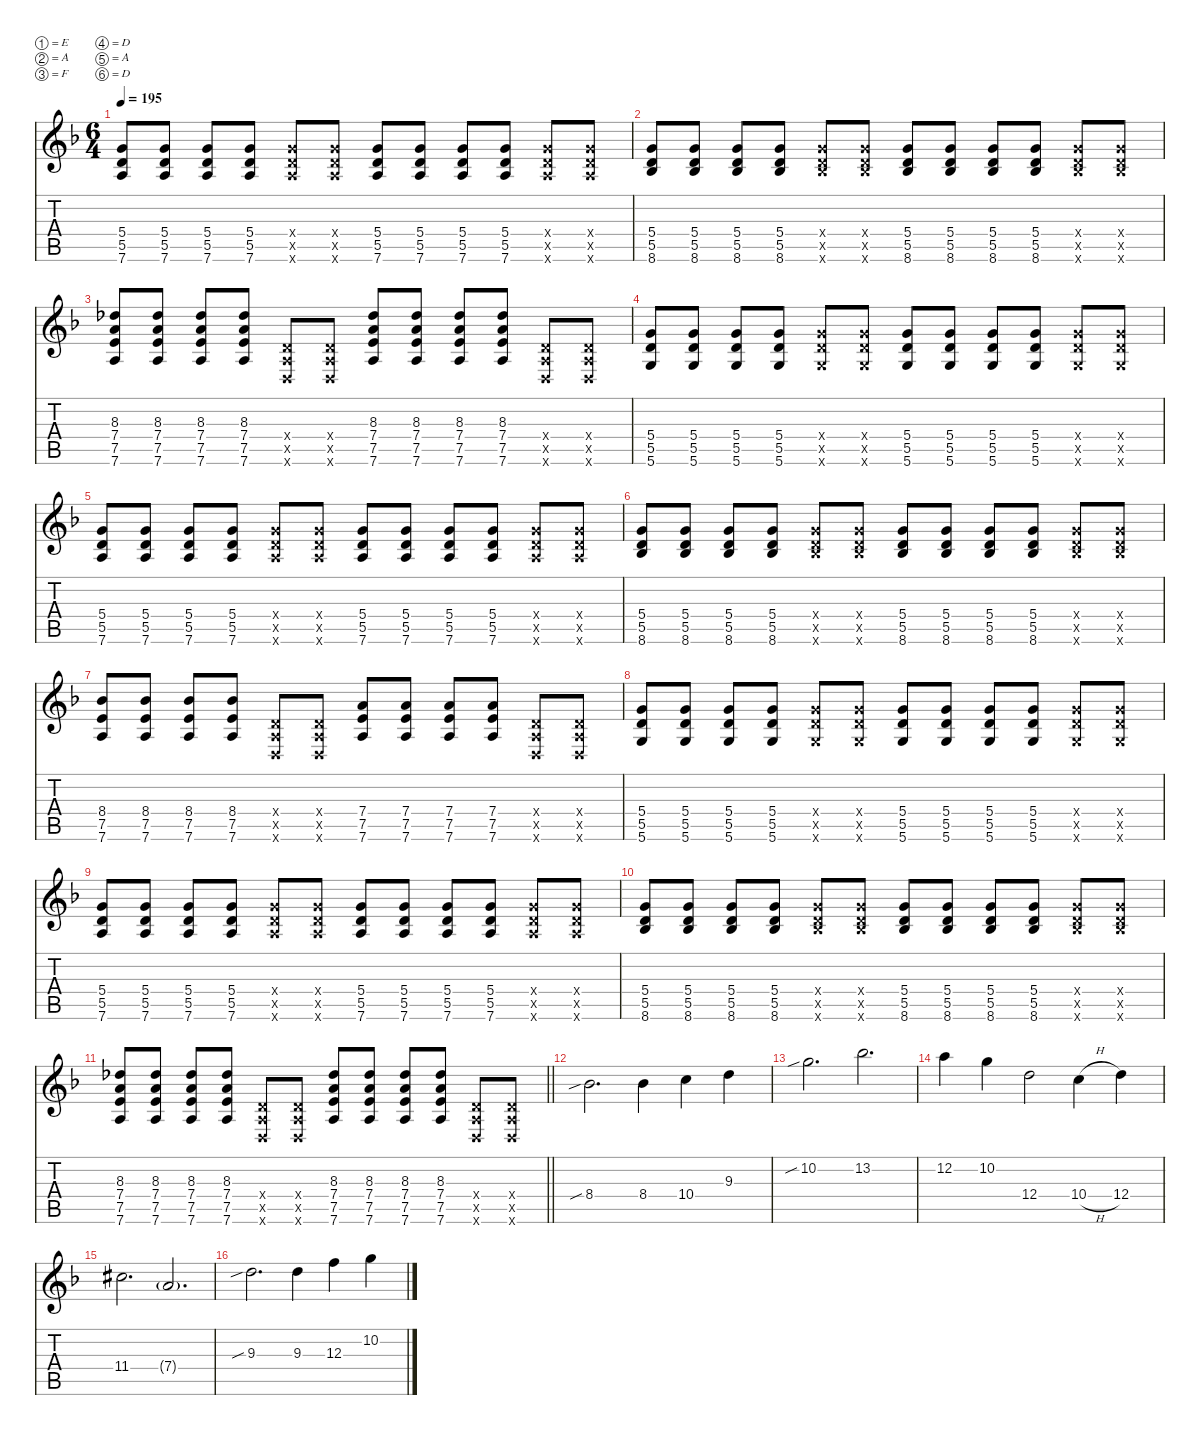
\defaultSystemsLayout 4
\hideDynamics
\bracketExtendMode nobrackets
\singleTrackTrackNamePolicy hidden
\multiTrackTrackNamePolicy hidden
\firstSystemTrackNameMode fullname
\firstSystemTrackNameOrientation horizontal
\otherSystemsTrackNameOrientation horizontal
\track ("Guitar 1" "dist.guit.") {defaultSystemsLayout 4 mute instrument distortionguitar}
\staff {score tabs}
\tuning (E4 A3 F3 D3 A2 D2)
\ts (6 4)
\tempo 195
\clef g2
\ks dminor
(5.4{acc forcenatural} 5.5{acc forcenatural} 7.6{acc forcenatural}).8{dy f beam Up} (5.4{acc forcenatural} 5.5{acc forcenatural} 7.6{acc forcenatural}).8{beam Up} (5.4{acc forcenatural} 5.5{acc forcenatural} 7.6{acc forcenatural}).8{beam Up} (5.4{acc forcenatural} 5.5{acc forcenatural} 7.6{acc forcenatural}).8{beam Up} (5.4{x acc forcenatural} 5.5{x acc forcenatural} 7.6{x acc forcenatural}).8{beam Up} (5.4{x acc forcenatural} 5.5{x acc forcenatural} 7.6{x acc forcenatural}).8{beam Up} (5.4{acc forcenatural} 5.5{acc forcenatural} 7.6{acc forcenatural}).8{beam Up} (5.4{acc forcenatural} 5.5{acc forcenatural} 7.6{acc forcenatural}).8{beam Up} (5.4{acc forcenatural} 5.5{acc forcenatural} 7.6{acc forcenatural}).8{beam Up} (5.4{acc forcenatural} 5.5{acc forcenatural} 7.6{acc forcenatural}).8{beam Up} (5.4{x acc forcenatural} 5.5{x acc forcenatural} 7.6{x acc forcenatural}).8{beam Up} (5.4{x acc forcenatural} 5.5{x acc forcenatural} 7.6{x acc forcenatural}).8{beam Up} |
(5.4{acc forcenatural} 5.5{acc forcenatural} 8.6{acc b}).8{beam Up} (5.4{acc forcenatural} 5.5{acc forcenatural} 8.6{acc b}).8{beam Up} (5.4{acc forcenatural} 5.5{acc forcenatural} 8.6{acc b}).8{beam Up} (5.4{acc forcenatural} 5.5{acc forcenatural} 8.6{acc b}).8{beam Up} (5.4{x acc forcenatural} 5.5{x acc forcenatural} 8.6{x acc b}).8{beam Up} (5.4{x acc forcenatural} 5.5{x acc forcenatural} 8.6{x acc b}).8{beam Up} (5.4{acc forcenatural} 5.5{acc forcenatural} 8.6{acc b}).8{beam Up} (5.4{acc forcenatural} 5.5{acc forcenatural} 8.6{acc b}).8{beam Up} (5.4{acc forcenatural} 5.5{acc forcenatural} 8.6{acc b}).8{beam Up} (5.4{acc forcenatural} 5.5{acc forcenatural} 8.6{acc b}).8{beam Up} (5.4{x acc forcenatural} 5.5{x acc forcenatural} 8.6{x acc b}).8{beam Up} (5.4{x acc forcenatural} 5.5{x acc forcenatural} 8.6{x acc b}).8{beam Up} |
(7.4{acc forcenatural} 7.5{acc forcenatural} 7.6{acc forcenatural} 8.3{acc b}).8{beam Up} (7.4{acc forcenatural} 7.5{acc forcenatural} 7.6{acc forcenatural} 8.3{acc b}).8{beam Up} (7.4{acc forcenatural} 7.5{acc forcenatural} 7.6{acc forcenatural} 8.3{acc b}).8{beam Up} (7.4{acc forcenatural} 7.5{acc forcenatural} 7.6{acc forcenatural} 8.3{acc b}).8{beam Up} (0.4{x acc forcenatural} 0.5{x acc forcenatural} 0.6{x acc forcenatural}).8{beam Up} (0.4{x acc forcenatural} 0.5{x acc forcenatural} 0.6{x acc forcenatural}).8{beam Up} (7.4{acc forcenatural} 7.5{acc forcenatural} 7.6{acc forcenatural} 8.3{acc b}).8{beam Up} (7.4{acc forcenatural} 7.5{acc forcenatural} 7.6{acc forcenatural} 8.3{acc b}).8{beam Up} (7.4{acc forcenatural} 7.5{acc forcenatural} 7.6{acc forcenatural} 8.3{acc b}).8{beam Up} (7.4{acc forcenatural} 7.5{acc forcenatural} 7.6{acc forcenatural} 8.3{acc b}).8{beam Up} (0.4{x acc forcenatural} 0.5{x acc forcenatural} 0.6{x acc forcenatural}).8{beam Up} (0.4{x acc forcenatural} 0.5{x acc forcenatural} 0.6{x acc forcenatural}).8{beam Up} |
(5.4{acc forcenatural} 5.5{acc forcenatural} 5.6{acc forcenatural}).8{beam Up} (5.4{acc forcenatural} 5.5{acc forcenatural} 5.6{acc forcenatural}).8{beam Up} (5.4{acc forcenatural} 5.5{acc forcenatural} 5.6{acc forcenatural}).8{beam Up} (5.4{acc forcenatural} 5.5{acc forcenatural} 5.6{acc forcenatural}).8{beam Up} (5.4{x acc forcenatural} 5.5{x acc forcenatural} 5.6{x acc forcenatural}).8{beam Up} (5.4{x acc forcenatural} 5.5{x acc forcenatural} 5.6{x acc forcenatural}).8{beam Up} (5.4{acc forcenatural} 5.5{acc forcenatural} 5.6{acc forcenatural}).8{beam Up} (5.4{acc forcenatural} 5.5{acc forcenatural} 5.6{acc forcenatural}).8{beam Up} (5.4{acc forcenatural} 5.5{acc forcenatural} 5.6{acc forcenatural}).8{beam Up} (5.4{acc forcenatural} 5.5{acc forcenatural} 5.6{acc forcenatural}).8{beam Up} (5.4{x acc forcenatural} 5.5{x acc forcenatural} 5.6{x acc forcenatural}).8{beam Up} (5.4{x acc forcenatural} 5.5{x acc forcenatural} 5.6{x acc forcenatural}).8{beam Up} |
(5.4{acc forcenatural} 5.5{acc forcenatural} 7.6{acc forcenatural}).8{beam Up} (5.4{acc forcenatural} 5.5{acc forcenatural} 7.6{acc forcenatural}).8{beam Up} (5.4{acc forcenatural} 5.5{acc forcenatural} 7.6{acc forcenatural}).8{beam Up} (5.4{acc forcenatural} 5.5{acc forcenatural} 7.6{acc forcenatural}).8{beam Up} (5.4{x acc forcenatural} 5.5{x acc forcenatural} 7.6{x acc forcenatural}).8{beam Up} (5.4{x acc forcenatural} 5.5{x acc forcenatural} 7.6{x acc forcenatural}).8{beam Up} (5.4{acc forcenatural} 5.5{acc forcenatural} 7.6{acc forcenatural}).8{beam Up} (5.4{acc forcenatural} 5.5{acc forcenatural} 7.6{acc forcenatural}).8{beam Up} (5.4{acc forcenatural} 5.5{acc forcenatural} 7.6{acc forcenatural}).8{beam Up} (5.4{acc forcenatural} 5.5{acc forcenatural} 7.6{acc forcenatural}).8{beam Up} (5.4{x acc forcenatural} 5.5{x acc forcenatural} 7.6{x acc forcenatural}).8{beam Up} (5.4{x acc forcenatural} 5.5{x acc forcenatural} 7.6{x acc forcenatural}).8{beam Up} |
(5.4{acc forcenatural} 5.5{acc forcenatural} 8.6{acc b}).8{beam Up} (5.4{acc forcenatural} 5.5{acc forcenatural} 8.6{acc b}).8{beam Up} (5.4{acc forcenatural} 5.5{acc forcenatural} 8.6{acc b}).8{beam Up} (5.4{acc forcenatural} 5.5{acc forcenatural} 8.6{acc b}).8{beam Up} (5.4{x acc forcenatural} 5.5{x acc forcenatural} 8.6{x acc b}).8{beam Up} (5.4{x acc forcenatural} 5.5{x acc forcenatural} 8.6{x acc b}).8{beam Up} (5.4{acc forcenatural} 5.5{acc forcenatural} 8.6{acc b}).8{beam Up} (5.4{acc forcenatural} 5.5{acc forcenatural} 8.6{acc b}).8{beam Up} (5.4{acc forcenatural} 5.5{acc forcenatural} 8.6{acc b}).8{beam Up} (5.4{acc forcenatural} 5.5{acc forcenatural} 8.6{acc b}).8{beam Up} (5.4{x acc forcenatural} 5.5{x acc forcenatural} 8.6{x acc b}).8{beam Up} (5.4{x acc forcenatural} 5.5{x acc forcenatural} 8.6{x acc b}).8{beam Up} |
(8.4{acc b} 7.5{acc forcenatural} 7.6{acc forcenatural}).8{beam Up} (8.4{acc b} 7.5{acc forcenatural} 7.6{acc forcenatural}).8{beam Up} (8.4{acc b} 7.5{acc forcenatural} 7.6{acc forcenatural}).8{beam Up} (8.4{acc b} 7.5{acc forcenatural} 7.6{acc forcenatural}).8{beam Up} (0.4{x acc forcenatural} 0.5{x acc forcenatural} 0.6{x acc forcenatural}).8{beam Up} (0.4{x acc forcenatural} 0.5{x acc forcenatural} 0.6{x acc forcenatural}).8{beam Up} (7.4{acc forcenatural} 7.5{acc forcenatural} 7.6{acc forcenatural}).8{beam Up} (7.4{acc forcenatural} 7.5{acc forcenatural} 7.6{acc forcenatural}).8{beam Up} (7.4{acc forcenatural} 7.5{acc forcenatural} 7.6{acc forcenatural}).8{beam Up} (7.4{acc forcenatural} 7.5{acc forcenatural} 7.6{acc forcenatural}).8{beam Up} (0.4{x acc forcenatural} 0.5{x acc forcenatural} 0.6{x acc forcenatural}).8{beam Up} (0.4{x acc forcenatural} 0.5{x acc forcenatural} 0.6{x acc forcenatural}).8{beam Up} |
(5.4{acc forcenatural} 5.5{acc forcenatural} 5.6{acc forcenatural}).8{beam Up} (5.4{acc forcenatural} 5.5{acc forcenatural} 5.6{acc forcenatural}).8{beam Up} (5.4{acc forcenatural} 5.5{acc forcenatural} 5.6{acc forcenatural}).8{beam Up} (5.4{acc forcenatural} 5.5{acc forcenatural} 5.6{acc forcenatural}).8{beam Up} (5.4{x acc forcenatural} 5.5{x acc forcenatural} 5.6{x acc forcenatural}).8{beam Up} (5.4{x acc forcenatural} 5.5{x acc forcenatural} 5.6{x acc forcenatural}).8{beam Up} (5.4{acc forcenatural} 5.5{acc forcenatural} 5.6{acc forcenatural}).8{beam Up} (5.4{acc forcenatural} 5.5{acc forcenatural} 5.6{acc forcenatural}).8{beam Up} (5.4{acc forcenatural} 5.5{acc forcenatural} 5.6{acc forcenatural}).8{beam Up} (5.4{acc forcenatural} 5.5{acc forcenatural} 5.6{acc forcenatural}).8{beam Up} (5.4{x acc forcenatural} 5.5{x acc forcenatural} 5.6{x acc forcenatural}).8{beam Up} (5.4{x acc forcenatural} 5.5{x acc forcenatural} 5.6{x acc forcenatural}).8{beam Up} |
(5.4{acc forcenatural} 5.5{acc forcenatural} 7.6{acc forcenatural}).8{beam Up} (5.4{acc forcenatural} 5.5{acc forcenatural} 7.6{acc forcenatural}).8{beam Up} (5.4{acc forcenatural} 5.5{acc forcenatural} 7.6{acc forcenatural}).8{beam Up} (5.4{acc forcenatural} 5.5{acc forcenatural} 7.6{acc forcenatural}).8{beam Up} (5.4{x acc forcenatural} 5.5{x acc forcenatural} 7.6{x acc forcenatural}).8{beam Up} (5.4{x acc forcenatural} 5.5{x acc forcenatural} 7.6{x acc forcenatural}).8{beam Up} (5.4{acc forcenatural} 5.5{acc forcenatural} 7.6{acc forcenatural}).8{beam Up} (5.4{acc forcenatural} 5.5{acc forcenatural} 7.6{acc forcenatural}).8{beam Up} (5.4{acc forcenatural} 5.5{acc forcenatural} 7.6{acc forcenatural}).8{beam Up} (5.4{acc forcenatural} 5.5{acc forcenatural} 7.6{acc forcenatural}).8{beam Up} (5.4{x acc forcenatural} 5.5{x acc forcenatural} 7.6{x acc forcenatural}).8{beam Up} (5.4{x acc forcenatural} 5.5{x acc forcenatural} 7.6{x acc forcenatural}).8{beam Up} |
(5.4{acc forcenatural} 5.5{acc forcenatural} 8.6{acc b}).8{beam Up} (5.4{acc forcenatural} 5.5{acc forcenatural} 8.6{acc b}).8{beam Up} (5.4{acc forcenatural} 5.5{acc forcenatural} 8.6{acc b}).8{beam Up} (5.4{acc forcenatural} 5.5{acc forcenatural} 8.6{acc b}).8{beam Up} (5.4{x acc forcenatural} 5.5{x acc forcenatural} 8.6{x acc b}).8{beam Up} (5.4{x acc forcenatural} 5.5{x acc forcenatural} 8.6{x acc b}).8{beam Up} (5.4{acc forcenatural} 5.5{acc forcenatural} 8.6{acc b}).8{beam Up} (5.4{acc forcenatural} 5.5{acc forcenatural} 8.6{acc b}).8{beam Up} (5.4{acc forcenatural} 5.5{acc forcenatural} 8.6{acc b}).8{beam Up} (5.4{acc forcenatural} 5.5{acc forcenatural} 8.6{acc b}).8{beam Up} (5.4{x acc forcenatural} 5.5{x acc forcenatural} 8.6{x acc b}).8{beam Up} (5.4{x acc forcenatural} 5.5{x acc forcenatural} 8.6{x acc b}).8{beam Up} |
\barLineRight lightlight
(7.4{acc forcenatural} 7.5{acc forcenatural} 7.6{acc forcenatural} 8.3{acc b}).8{beam Up} (7.4{acc forcenatural} 7.5{acc forcenatural} 7.6{acc forcenatural} 8.3{acc b}).8{beam Up} (7.4{acc forcenatural} 7.5{acc forcenatural} 7.6{acc forcenatural} 8.3{acc b}).8{beam Up} (7.4{acc forcenatural} 7.5{acc forcenatural} 7.6{acc forcenatural} 8.3{acc b}).8{beam Up} (0.4{x acc forcenatural} 0.5{x acc forcenatural} 0.6{x acc forcenatural}).8{beam Up} (0.4{x acc forcenatural} 0.5{x acc forcenatural} 0.6{x acc forcenatural}).8{beam Up} (7.4{acc forcenatural} 7.5{acc forcenatural} 7.6{acc forcenatural} 8.3{acc b}).8{beam Up} (7.4{acc forcenatural} 7.5{acc forcenatural} 7.6{acc forcenatural} 8.3{acc b}).8{beam Up} (7.4{acc forcenatural} 7.5{acc forcenatural} 7.6{acc forcenatural} 8.3{acc b}).8{beam Up} (7.4{acc forcenatural} 7.5{acc forcenatural} 7.6{acc forcenatural} 8.3{acc b}).8{beam Up} (0.4{x acc forcenatural} 0.5{x acc forcenatural} 0.6{x acc forcenatural}).8{beam Up} (0.4{x acc forcenatural} 0.5{x acc forcenatural} 0.6{x acc forcenatural}).8{beam Up} |
8.4{sib acc b}.2{d beam Down} 8.4{acc b}.4{beam Down} 10.4{acc forcenatural}.4{beam Down} 9.3{acc forcenatural}.4{beam Down} |
10.2{sib acc forcenatural}.2{d beam Down} 13.2{acc b}.2{d beam Down} |
12.2{acc forcenatural}.4{beam Down} 10.2{acc forcenatural}.4{beam Down} 12.4{acc forcenatural}.2{beam Down} 10.4{h acc forcenatural}.4{beam Down} 12.4{acc forcenatural}.4{beam Down} |
11.4{acc #}.2{d beam Down} 7.4{g acc forcenatural}.2{d dy ff beam Up} |
9.3{sib acc forcenatural}.2{d dy f beam Down} 9.3{acc forcenatural}.4{beam Down} 12.3{acc forcenatural}.4{beam Down} 10.2{acc forcenatural}.4{beam Down}
